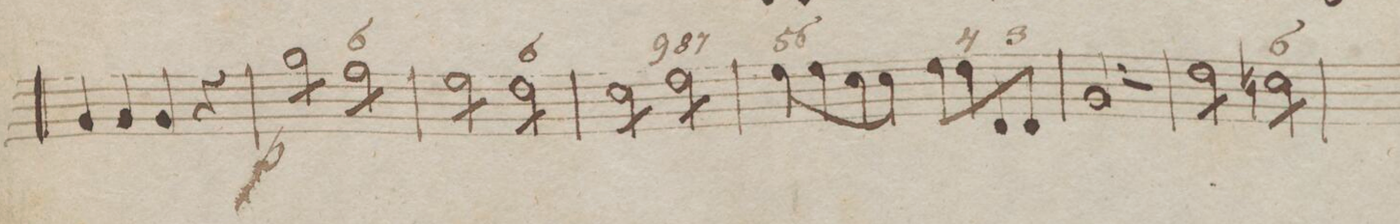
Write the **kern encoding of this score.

**kern	**fba	**dynam
*I"Organ.	*	*
*clefF4	*	*
*k[b-e-]	*	*
*met(c)	*	*
*M4/4	*	*
4BB-/	.	.
4BB-/	.	.
4BB-/	.	.
4r	.	.
=21	=21	=21
*tremolo	*	*
8B-\L	.	p
8B-\	.	.
8B-\	.	.
8B-\J	.	.
8A\L	6	.
8A\	.	.
8A\	.	.
8A\J	.	.
=22	=22	=22
8G\L	.	.
8G\	.	.
8G\	.	.
8G\J	.	.
8F\L	6	.
8F\	.	.
8F\	.	.
8F\J	.	.
=23	=23	=23
8E-\L	.	.
8E-\	.	.
8E-\	.	.
8E-\J	.	.
8F\L	.	.
8F\	9	.
8F\	8	.
8F\J	7	.
*Xtremolo	*	*
=24	=24	=24
8G\L	5	.
.	6	.
8G\	.	.
8E-\	.	.
8E-\J	.	.
8F\L	.	.
8F\	4	.
8FF/	.	.
8FF/J	3	.
=25	=25	=25
2BB-/	.	.
2r	.	.
=26	=26	=26
*tremolo	*	*
8F\L	.	.
8F\	.	.
8F\	.	.
8F\J	.	.
8En\L	6	.
8E\	.	.
8E\	.	.
8E\J	.	.
=27	=27	=27
*-	*-	*-
